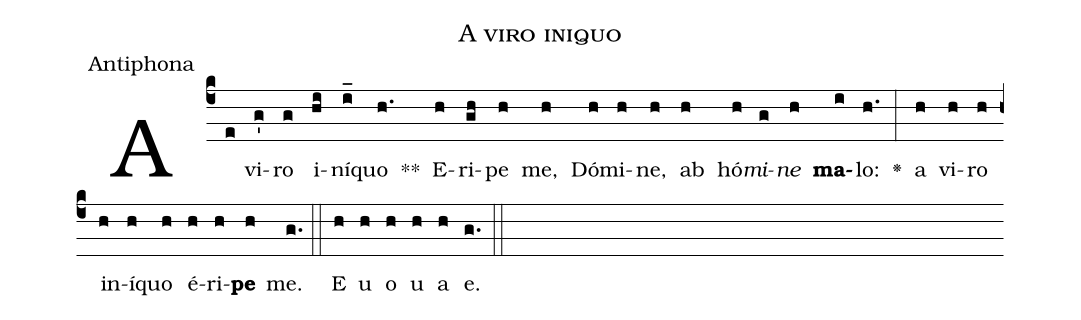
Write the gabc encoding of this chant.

name:A viro iniquo;
office-part:Antiphona;
%%
(c4)A(e) vi(g')ro(g) i(hi)ní(i_)quo(h.) **() E(h)ri(gh)pe(h) me,(h) Dó(h)mi(h)ne,(h) ab(h) hó(h)<i>mi</i>(g)<i>ne</i>(h) <b>ma</b>(i)lo:(h.) <v>\greheightstar</v>(:) a(h) vi(h)ro(h) in(h)í(h)quo(h) é(h)ri(h)<b>pe</b>(h) me.(g.) (::) E(h) u(h) o(h) u(h) a(h) e.(g.) (::)
